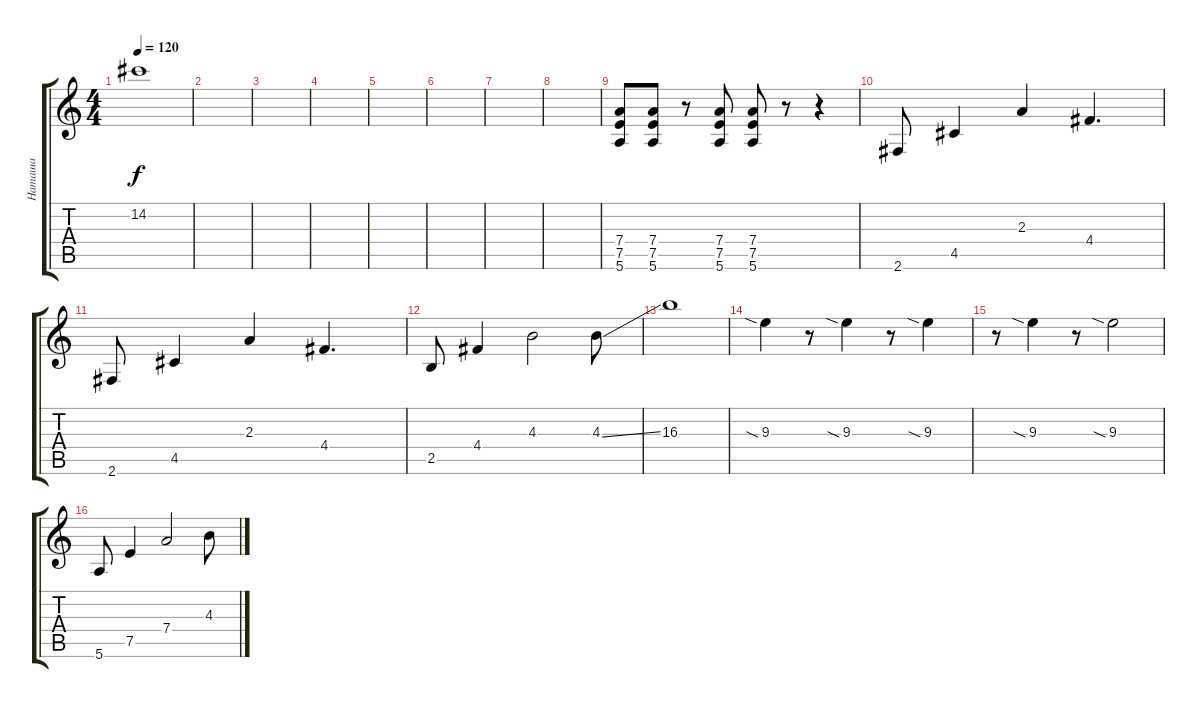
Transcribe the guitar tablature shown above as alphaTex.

\track ("Наташа" "Наташа") {instrument overdrivenguitar}
\staff {score tabs}
\tuning (E4 B3 G3 D3 A2 E2) {hide}
\ts (4 4)
\tempo 120
\clef g2
\ks c
14.2.1{dy f} |
|
|
|
|
|
|
|
(7.4 7.5 5.6).8 (7.4 7.5 5.6).8 r.8 (7.4 7.5 5.6).8 (7.4 7.5 5.6).8 r.8 r.4 |
2.6.8 4.5.4 2.3.4 4.4.4{d} |
2.6.8 4.5.4 2.3.4 4.4.4{d} |
2.5.8 4.4.4 4.3.2 4.3{ss}.8 |
16.3.1 |
9.3{sia}.4 r.8 9.3{sia}.4 r.8 9.3{sia}.4 |
r.8 9.3{sia}.4 r.8 9.3{sia}.2 |
5.6.8 7.5.4 7.4.2 4.3{ss}.8
